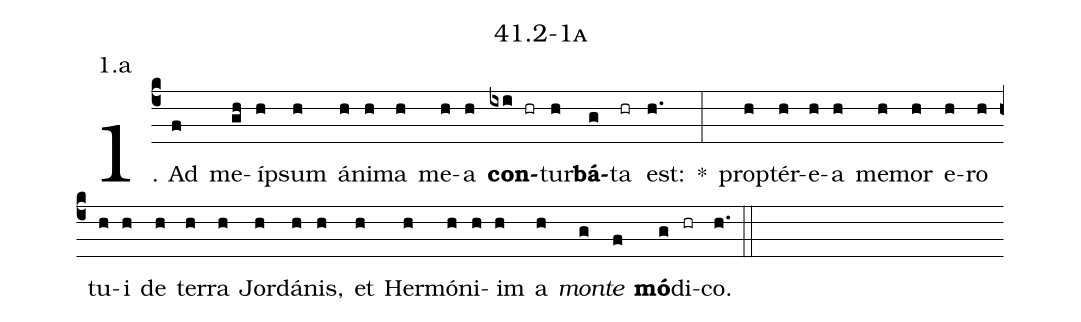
name: 41.2-1a;
annotation: 1.a;
%%
(c4)1. Ad(f) me(gh)íp(h)sum(h) á(h)ni(h)ma(h) me(h)a(h) <b>con</b>(ixi hr)tur(h)<b>bá</b>(g)ta(hr) est:(h.) *(:) prop(h)tér(h)e(h)a(h) me(h)mor(h) e(h)ro(h) tu(h)i(h) de(h) ter(h)ra(h) Jor(h)dá(h)nis,(h) et(h) Her(h)mó(h)ni(h)im(h) a(h) <i>mon</i>(g)<i>te</i>(f) <b>mó</b>(g)di(hr)co.(h.) (::)


%E(h) u(h) o(g) u(f) a(g) e.(h.) (::)
